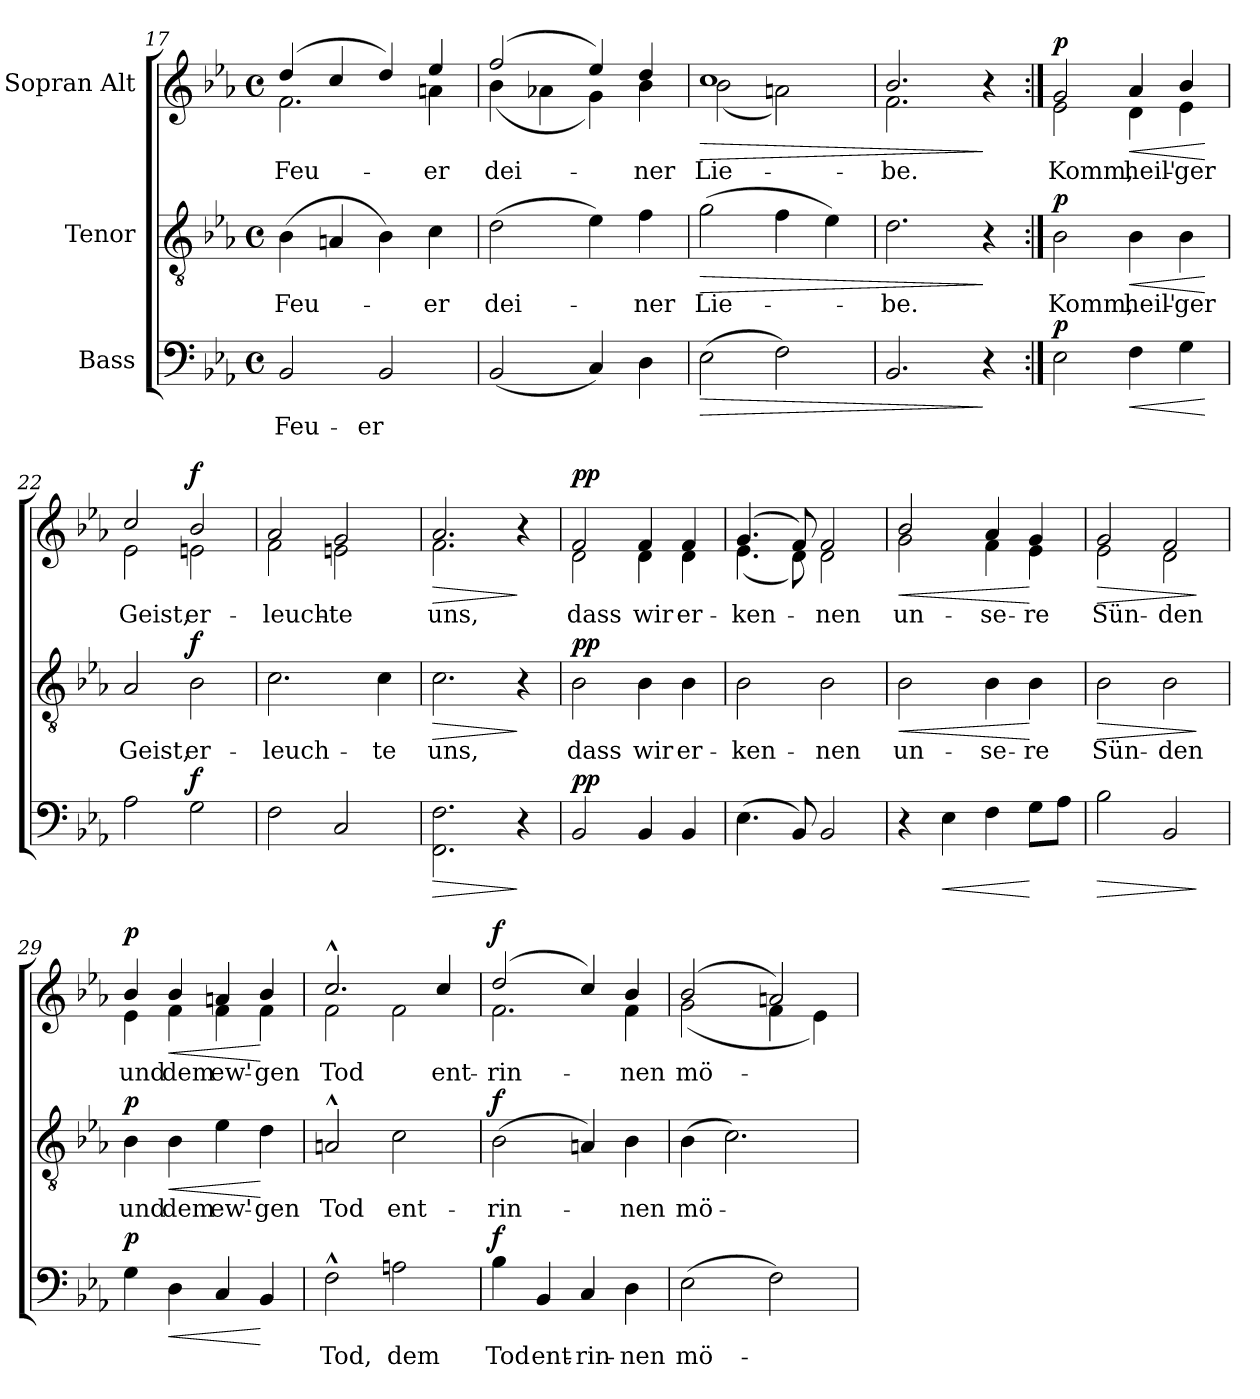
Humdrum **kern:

**kern	**text	**dynam	**kern	**text	**dynam	**kern	**text	**dynam
*part3	*part3	*part3	*part2	*part2	*part2	*part1	*part1	*part1
*staff3	*staff3	*staff3	*staff2	*staff2	*staff2	*staff1	*staff1	*staff1
*I"Bass	*	*	*I"Tenor	*	*	*I"Sopran Alt	*	*
*clefF4	*	*	*clefGv2	*	*	*clefG2	*	*
*k[b-e-a-]	*	*	*k[b-e-a-]	*	*	*k[b-e-a-]	*	*
*M4/4	*	*	*M4/4	*	*	*M4/4	*	*
*met(c)	*	*	*met(c)	*	*	*met(c)	*	*
=17	=17	=17	=17	=17	=17	=17	=17	=17
!	!LO:LY:b	!	!	!LO:LY:b	!	!	!LO:LY:b	!
*	*	*	*	*	*	*^	*	*
2BB-/	Feu-	.	(4B-\	Feu-	.	(4dd/	2.f\	Feu-	.
.	.	.	4An/	.	.	4cc/	.	.	.
!	!LO:LY:b	!	!	!	!	!	!	!	!
2BB-/	-er	.	4B-\)	.	.	4dd/)	.	.	.
!	!	!	!	!LO:LY:b	!	!	!	!LO:LY:b	!
.	.	.	4c\	-er	.	4ee-/	4an\	-er	.
!!LO:LB:g=z	!!
=18	=18	=18	=18	=18	=18	=18	=18	=18	=18
!	!	!	!	!LO:LY:b	!	!	!	!LO:LY:b	!
(2BB-/	.	.	(2d\	dei-	.	(2ff/	(4b-\	dei-	.
.	.	.	.	.	.	.	4a-X\	.	.
4C/)	.	.	4e-\)	.	.	4ee-/)	4g\)	.	.
!	!	!	!	!LO:LY:b	!	!	!	!LO:LY:b	!
4D\	.	.	4f\	-ner	.	4dd/	4b-\	-ner	.
=19	=19	=19	=19	=19	=19	=19	=19	=19	=19
!	!	!LO:HP:b	!	!LO:LY:b	!LO:HP:b	!	!	!LO:LY:b	!LO:HP:b
(2E-\	.	>	(2g\	Lie-	>	1cc	(2b-\	Lie-	>
2F\)	.	.	4f\	.	.	.	2an\)	.	.
.	.	.	4e-\)	.	.	.	.	.	.
=20	=20	=20	=20	=20	=20	=20	=20	=20	=20
!	!	!	!	!LO:LY:b	!	!	!	!LO:LY:b	!
2.BB-/	.	.	2.d\	-be.	.	2.b-/	2.f\	-be.	.
4r	.	]	4r	.	]	4r	4ryy	.	]
=21:|!	=21:|!	=21:|!	=21:|!	=21:|!	=21:|!	=21:|!	=21:|!	=21:|!	=21:|!
!	!	!LO:DY:a	!	!LO:LY:b	!LO:DY:a	!	!	!LO:LY:b	!LO:DY:a
2E-\	.	p	2B-\	Komm,	p	2g/	2e-\	Komm,	p
!	!	!LO:HP:b	!	!LO:LY:b	!LO:HP:b	!	!	!LO:LY:b	!LO:HP:b
4F\	.	<	4B-\	heil'-	<	4a-/	4d\	heil'-	<
!	!	!	!	!LO:LY:b	!	!	!	!LO:LY:b	!
4G\	.	.	4B-\	-ger	.	4b-/	4e-\	-ger	.
*	*	*	*	*	*	*v	*v	*	*
.	.	[	.	.	[	.	.	[
=22	=22	=22	=22	=22	=22	=22	=22	=22
!	!	!	!	!LO:LY:b	!	!	!LO:LY:b	!
*	*	*	*	*	*	*^	*	*
2A-\	.	.	2A-/	Geist,	.	2cc/	2e-\	Geist,	.
!	!	!LO:DY:a	!	!LO:LY:b	!LO:DY:a	!	!	!LO:LY:b	!LO:DY:a
2G\	.	f	2B-\	er-	f	2b-/	2en\	er-	f
=23	=23	=23	=23	=23	=23	=23	=23	=23	=23
!	!	!	!	!LO:LY:b	!	!	!	!LO:LY:b	!
2F\	.	.	2.c\	-leuch-	.	2a-/	2f\	-leuch-	.
!	!	!	!	!	!	!	!	!LO:LY:b	!
2C/	.	.	.	.	.	2g/	2en\	-te	.
!	!	!	!	!LO:LY:b	!	!	!	!	!
.	.	.	4c\	-te	.	.	.	.	.
=24	=24	=24	=24	=24	=24	=24	=24	=24	=24
!	!	!LO:HP:b	!	!LO:LY:b	!LO:HP:b	!	!	!LO:LY:b	!LO:HP:b
2.FF\ 2.F\	.	>	2.c\	uns,	>	2.a-/	2.f\	uns,	>
4r	.	]	4r	.	]	4r	4ryy	.	]
!!LO:PB:g=z	!!
=25	=25	=25	=25	=25	=25	=25	=25	=25	=25
!	!	!LO:DY:a	!	!LO:LY:b	!LO:DY:a	!	!	!LO:LY:b	!LO:DY:a
2BB-/	.	pp	2B-\	dass	pp	2f/	2d\	dass	pp
!	!	!	!	!LO:LY:b	!	!	!	!LO:LY:b	!
4BB-/	.	.	4B-\	wir	.	4f/	4d\	wir	.
!	!	!	!	!LO:LY:b	!	!	!	!LO:LY:b	!
4BB-/	.	.	4B-\	er-	.	4f/	4d\	er-	.
=26	=26	=26	=26	=26	=26	=26	=26	=26	=26
!	!	!	!	!LO:LY:b	!	!	!	!LO:LY:b	!
(4.E-\	.	.	2B-\	-ken-	.	(4.g/	(4.e-\	-ken-	.
8BB-/)	.	.	.	.	.	8f/)	8d\)	.	.
!	!	!	!	!LO:LY:b	!	!	!	!LO:LY:b	!
2BB-/	.	.	2B-\	-nen	.	2f/	2d\	-nen	.
=27	=27	=27	=27	=27	=27	=27	=27	=27	=27
!	!	!	!	!LO:LY:b	!LO:HP:b	!	!	!LO:LY:b	!LO:HP:b
4r	.	.	2B-\	un-	<	2b-/	2g\	un-	<
!	!	!LO:HP:b	!	!	!	!	!	!	!
4E-\	.	<	.	.	.	.	.	.	.
!	!	!	!	!LO:LY:b	!	!	!	!LO:LY:b	!
4F\	.	.	4B-\	-se-	.	4a-/	4f\	-se-	.
!	!	!	!	!LO:LY:b	!	!	!	!LO:LY:b	!
8G\L	.	[	4B-\	-re	[	4g/	4e-\	-re	[
8A-\J	.	.	.	.	.	.	.	.	.
=28	=28	=28	=28	=28	=28	=28	=28	=28	=28
!	!	!LO:HP:b	!	!LO:LY:b	!LO:HP:b	!	!	!LO:LY:b	!LO:HP:b
2B-\	.	>	2B-\	Sün-	>	2g/	2e-\	Sün-	>
!	!	!	!	!LO:LY:b	!	!	!	!LO:LY:b	!
2BB-/	.	.	2B-\	-den	.	2f/	2d\	-den	.
*	*	*	*	*	*	*v	*v	*	*
.	.	]	.	.	]	.	.	]
=29	=29	=29	=29	=29	=29	=29	=29	=29
!	!	!LO:DY:a	!	!LO:LY:b	!LO:DY:a	!	!LO:LY:b	!LO:DY:a
*	*	*	*	*	*	*^	*	*
4G\	.	p	4B-\	und	p	4b-/	4e-\	und	p
!	!	!LO:HP:b	!	!LO:LY:b	!LO:HP:b	!	!	!LO:LY:b	!LO:HP:b
4D\	.	<	4B-\	dem	<	4b-/	4f\	dem	<
!	!	!	!	!LO:LY:b	!	!	!	!LO:LY:b	!
4C/	.	.	4e-\	ew'-	.	4an/	4f\	ew'-	.
!	!	!	!	!LO:LY:b	!	!	!	!LO:LY:b	!
4BB-/	.	[	4d\	-gen	[	4b-/	4f\	-gen	[
!!LO:LB:g=z	!!
=30	=30	=30	=30	=30	=30	=30	=30	=30	=30
!	!LO:LY:b	!	!	!LO:LY:b	!	!	!	!LO:LY:b	!
2F^^\	Tod,	.	2An^^/	Tod	.	2.cc^^/	2f\	Tod	.
!	!LO:LY:b	!	!	!LO:LY:b	!	!	!	!	!
2An\	dem	.	2c\	ent-	.	.	2f\	.	.
!	!	!	!	!	!	!	!	!LO:LY:b	!
.	.	.	.	.	.	4cc/	.	ent-	.
=31	=31	=31	=31	=31	=31	=31	=31	=31	=31
!	!LO:LY:b	!LO:DY:a	!	!LO:LY:b	!LO:DY:a	!	!	!LO:LY:b	!LO:DY:a
4B-\	Tod	f	(2B-\	-rin-	f	(2dd/	2.f\	-rin-	f
!	!LO:LY:b	!	!	!	!	!	!	!	!
4BB-/	ent-	.	.	.	.	.	.	.	.
!	!LO:LY:b	!	!	!	!	!	!	!	!
4C/	-rin-	.	4An/)	.	.	4cc/)	.	.	.
!	!LO:LY:b	!	!	!LO:LY:b	!	!	!	!LO:LY:b	!
4D\	-nen	.	4B-\	-nen	.	4b-/	4f\	-nen	.
=32	=32	=32	=32	=32	=32	=32	=32	=32	=32
!	!LO:LY:b	!	!	!LO:LY:b	!	!	!	!LO:LY:b	!
(2E-\	mö-	.	(4B-\	mö-	.	(2b-/	(2g\	mö-	.
.	.	.	2.c\)	.	.	.	.	.	.
2F\)	.	.	.	.	.	2an/)	4f\	.	.
.	.	.	.	.	.	.	4e-\)	.	.
*	*	*	*	*	*	*v	*v	*	*
=	=	=	=	=	=	=	=	=
*-	*-	*-	*-	*-	*-	*-	*-	*-
